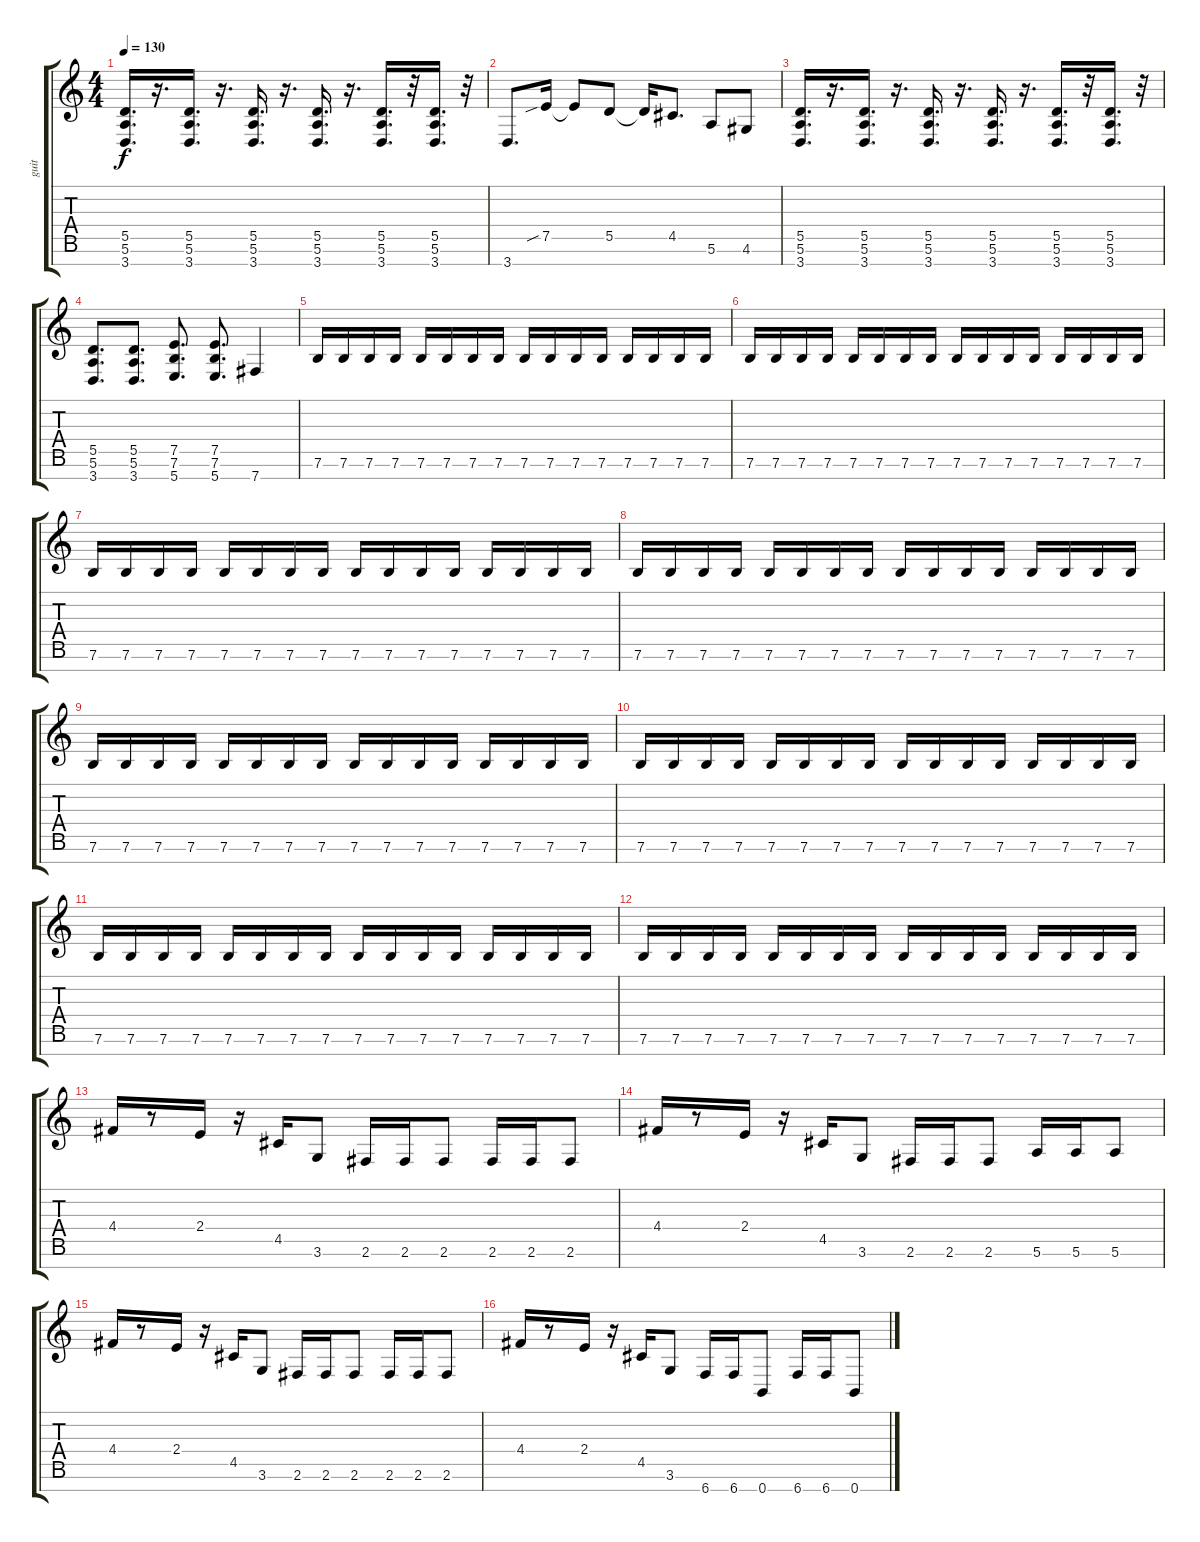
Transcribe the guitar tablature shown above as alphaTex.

\track ("guit" "guit") {instrument distortionguitar}
\staff {score tabs}
\tuning (E4 B3 G3 D3 A2 E2 B1) {hide}
\ts (4 4)
\tempo 130
\clef g2
\ks c
(5.5 5.6 3.7).16{d dy f} r.16{d} (5.5 5.6 3.7).16{d} r.16{d} (5.5 5.6 3.7).16{d} r.16{d} (5.5 5.6 3.7).16{d} r.16{d} (5.5 5.6 3.7).16{d} r.32 (5.5 5.6 3.7).16{d} r.32 |
3.7.8{d} 7.5{sib}.16 7.5{t}.8 5.5.8 5.5{t}.16 4.5.8{d} 5.6.8 4.6.8 |
(5.5 5.6 3.7).16{d} r.16{d} (5.5 5.6 3.7).16{d} r.16{d} (5.5 5.6 3.7).16{d} r.16{d} (5.5 5.6 3.7).16{d} r.16{d} (5.5 5.6 3.7).16{d} r.32 (5.5 5.6 3.7).16{d} r.32 |
(5.5 5.6 3.7).8{d} (5.5 5.6 3.7).8{d} (7.5 7.6 5.7).8{d} (7.5 7.6 5.7).8{d} 7.7.4 |
7.6.16 7.6.16 7.6.16 7.6.16 7.6.16 7.6.16 7.6.16 7.6.16 7.6.16 7.6.16 7.6.16 7.6.16 7.6.16 7.6.16 7.6.16 7.6.16 |
7.6.16 7.6.16 7.6.16 7.6.16 7.6.16 7.6.16 7.6.16 7.6.16 7.6.16 7.6.16 7.6.16 7.6.16 7.6.16 7.6.16 7.6.16 7.6.16 |
7.6.16 7.6.16 7.6.16 7.6.16 7.6.16 7.6.16 7.6.16 7.6.16 7.6.16 7.6.16 7.6.16 7.6.16 7.6.16 7.6.16 7.6.16 7.6.16 |
7.6.16 7.6.16 7.6.16 7.6.16 7.6.16 7.6.16 7.6.16 7.6.16 7.6.16 7.6.16 7.6.16 7.6.16 7.6.16 7.6.16 7.6.16 7.6.16 |
7.6.16 7.6.16 7.6.16 7.6.16 7.6.16 7.6.16 7.6.16 7.6.16 7.6.16 7.6.16 7.6.16 7.6.16 7.6.16 7.6.16 7.6.16 7.6.16 |
7.6.16 7.6.16 7.6.16 7.6.16 7.6.16 7.6.16 7.6.16 7.6.16 7.6.16 7.6.16 7.6.16 7.6.16 7.6.16 7.6.16 7.6.16 7.6.16 |
7.6.16 7.6.16 7.6.16 7.6.16 7.6.16 7.6.16 7.6.16 7.6.16 7.6.16 7.6.16 7.6.16 7.6.16 7.6.16 7.6.16 7.6.16 7.6.16 |
7.6.16 7.6.16 7.6.16 7.6.16 7.6.16 7.6.16 7.6.16 7.6.16 7.6.16 7.6.16 7.6.16 7.6.16 7.6.16 7.6.16 7.6.16 7.6.16 |
4.4.16 r.8 2.4.16 r.16 4.5.16 3.6.8 2.6.16 2.6.16 2.6.8 2.6.16 2.6.16 2.6.8 |
4.4.16 r.8 2.4.16 r.16 4.5.16 3.6.8 2.6.16 2.6.16 2.6.8 5.6.16 5.6.16 5.6.8 |
4.4.16 r.8 2.4.16 r.16 4.5.16 3.6.8 2.6.16 2.6.16 2.6.8 2.6.16 2.6.16 2.6.8 |
4.4.16 r.8 2.4.16 r.16 4.5.16 3.6.8 6.7.16 6.7.16 0.7.8 6.7.16 6.7.16 0.7.8
